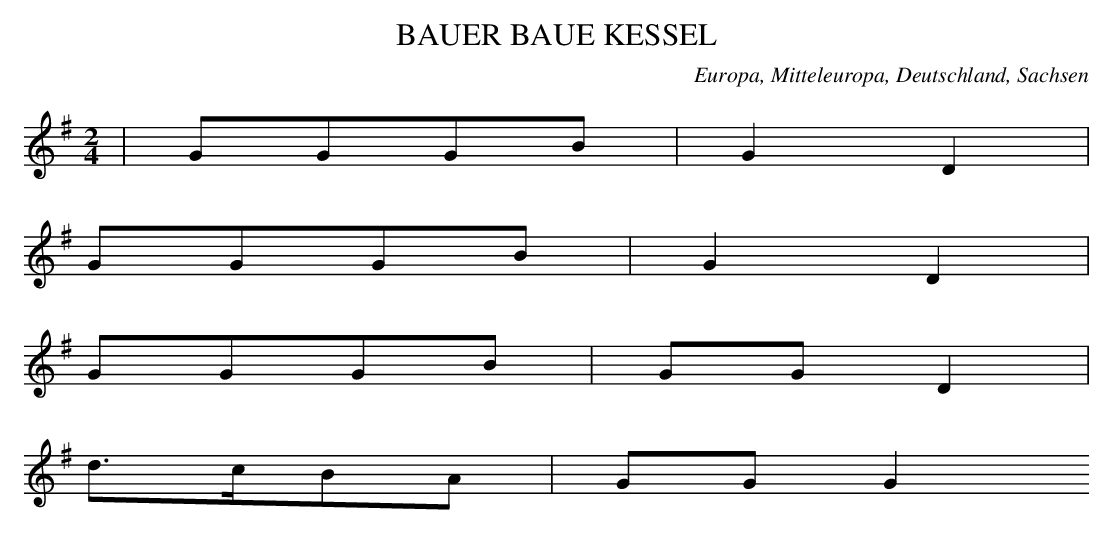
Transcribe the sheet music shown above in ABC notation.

X:1
T: BAUER BAUE KESSEL
O: Europa, Mitteleuropa, Deutschland, Sachsen
M: 2/4
L: 1/16
K: G
 | G2G2G2B2 | G4D4 |
G2G2G2B2 | G4D4 |
G2G2G2B2 | G2G2D4 |
d3cB2A2 | G2G2G4
